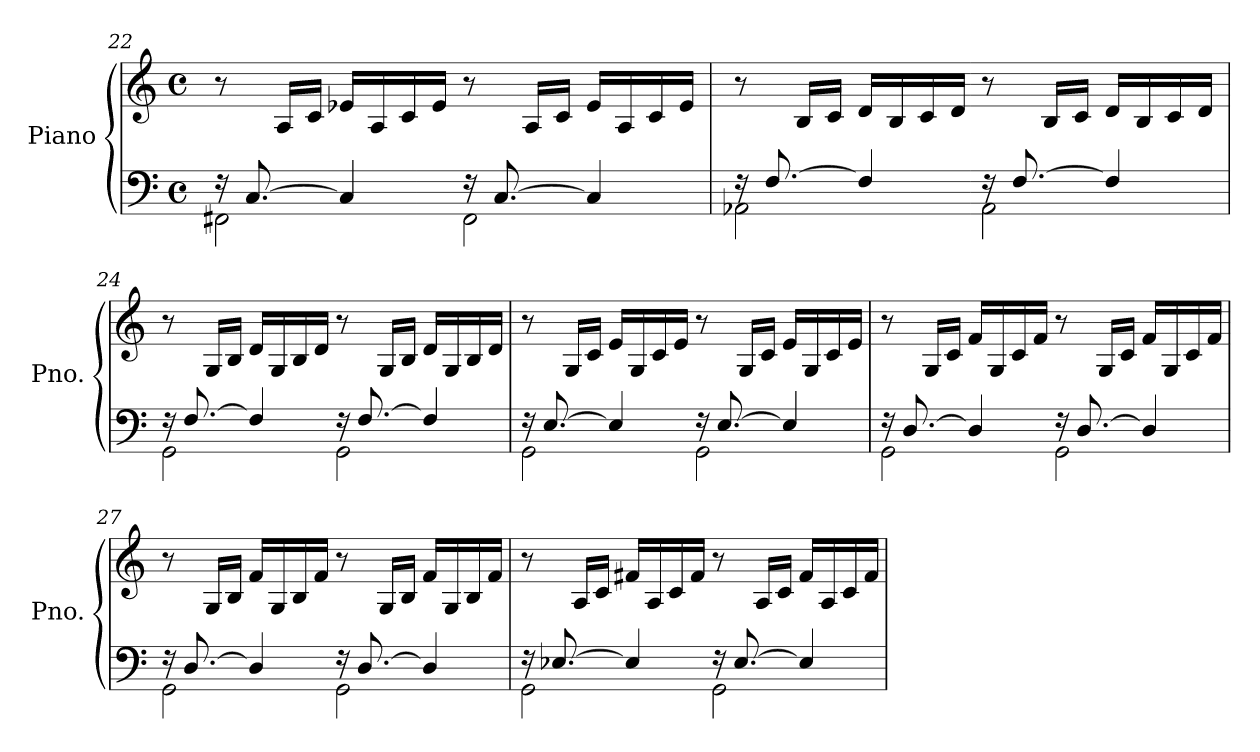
**kern	**kern
*part1	*part1
*staff2	*staff1
*I"Piano	*
*I'Pno.	*
*clefF4	*clefG2
*k[]	*k[]
*M4/4	*M4/4
*met(c)	*met(c)
=22	=22
*^	*
16rF	2FF#X\	8r
[8.C/	.	.
.	.	16A/LL
.	.	16c/JJ
4C/]	.	16e-X/LL
.	.	16A/
.	.	16c/
.	.	16e-/JJ
16rF	2FF#\	8r
[8.C/	.	.
.	.	16A/LL
.	.	16c/JJ
4C/]	.	16e-/LL
.	.	16A/
.	.	16c/
.	.	16e-/JJ
=23	=23	=23
16rF	2AA-X\	8r
[8.F/	.	.
.	.	16B/LL
.	.	16c/JJ
4F/]	.	16d/LL
.	.	16B/
.	.	16c/
.	.	16d/JJ
16rF	2AA-\	8r
[8.F/	.	.
.	.	16B/LL
.	.	16c/JJ
4F/]	.	16d/LL
.	.	16B/
.	.	16c/
.	.	16d/JJ
!!LO:LB:g=z
=24	=24	=24
16rF	2GG\	8r
[8.F/	.	.
.	.	16G/LL
.	.	16B/JJ
4F/]	.	16d/LL
.	.	16G/
.	.	16B/
.	.	16d/JJ
16rF	2GG\	8r
[8.F/	.	.
.	.	16G/LL
.	.	16B/JJ
4F/]	.	16d/LL
.	.	16G/
.	.	16B/
.	.	16d/JJ
=25	=25	=25
16rF	2GG\	8r
[8.E/	.	.
.	.	16G/LL
.	.	16c/JJ
4E/]	.	16e/LL
.	.	16G/
.	.	16c/
.	.	16e/JJ
16rF	2GG\	8r
[8.E/	.	.
.	.	16G/LL
.	.	16c/JJ
4E/]	.	16e/LL
.	.	16G/
.	.	16c/
.	.	16e/JJ
=26	=26	=26
16rF	2GG\	8r
[8.D/	.	.
.	.	16G/LL
.	.	16c/JJ
4D/]	.	16f/LL
.	.	16G/
.	.	16c/
.	.	16f/JJ
16rF	2GG\	8r
[8.D/	.	.
.	.	16G/LL
.	.	16c/JJ
4D/]	.	16f/LL
.	.	16G/
.	.	16c/
.	.	16f/JJ
!!LO:LB:g=z
=27	=27	=27
16rF	2GG\	8r
[8.D/	.	.
.	.	16G/LL
.	.	16B/JJ
4D/]	.	16f/LL
.	.	16G/
.	.	16B/
.	.	16f/JJ
16rF	2GG\	8r
[8.D/	.	.
.	.	16G/LL
.	.	16B/JJ
4D/]	.	16f/LL
.	.	16G/
.	.	16B/
.	.	16f/JJ
=28	=28	=28
16rF	2GG\	8r
[8.E-X/	.	.
.	.	16A/LL
.	.	16c/JJ
4E-/]	.	16f#X/LL
.	.	16A/
.	.	16c/
.	.	16f#/JJ
16rF	2GG\	8r
[8.E-/	.	.
.	.	16A/LL
.	.	16c/JJ
4E-/]	.	16f#/LL
.	.	16A/
.	.	16c/
.	.	16f#/JJ
*v	*v	*
=	=
*-	*-
